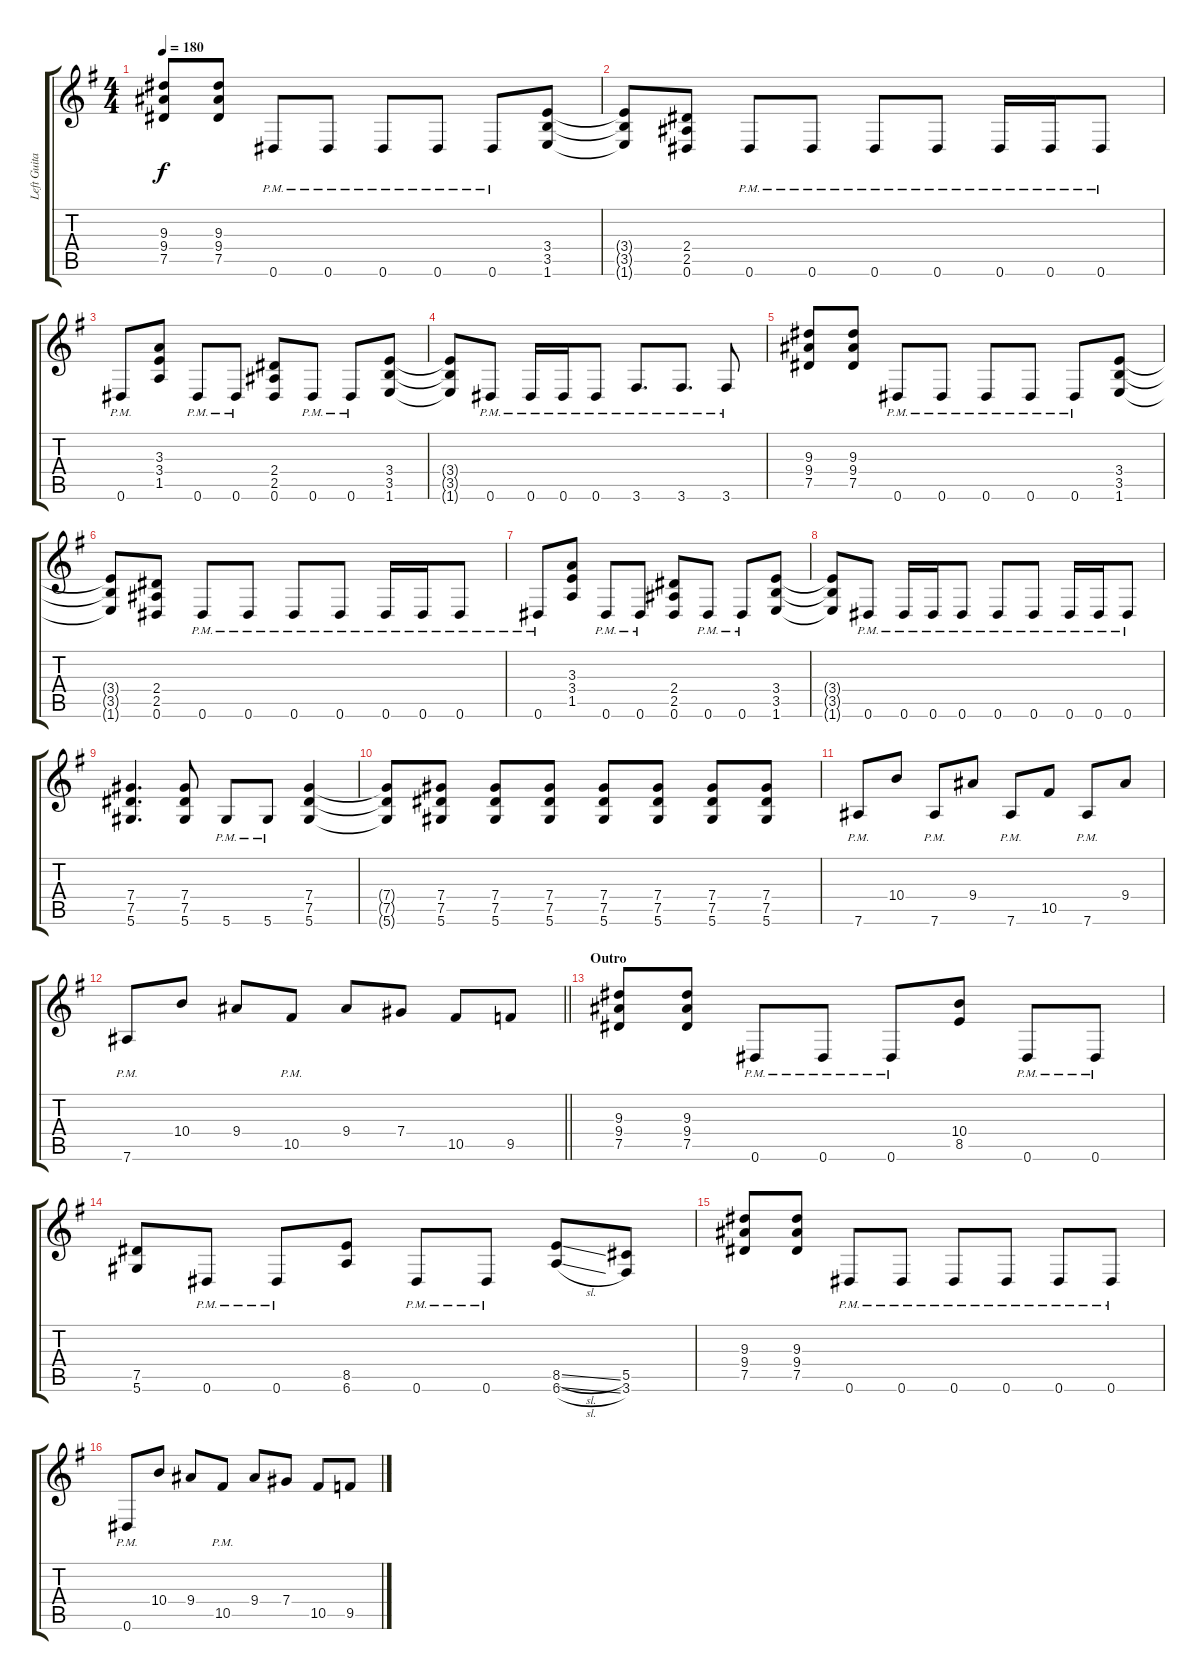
\track ("Left Guitar" "Left Guita") {instrument overdrivenguitar}
\staff {score tabs}
\tuning (Eb4 Bb3 Gb3 Db3 Ab2 Eb2) {hide}
\ts (4 4)
\tempo 180
\clef g2
\ks g
(9.3 9.4 7.5).8{dy f} (9.3 9.4 7.5).8 0.6{pm}.8 0.6{pm}.8 0.6{pm}.8 0.6{pm}.8 0.6{pm}.8 (3.4 3.5 1.6).8 |
(3.4{t} 3.5{t} 1.6{t}).8 (2.4 2.5 0.6).8 0.6{pm}.8 0.6{pm}.8 0.6{pm}.8 0.6{pm}.8 0.6{pm}.16 0.6{pm}.16 0.6{pm}.8 |
0.6{pm}.8 (3.3 3.4 1.5).8 0.6{pm}.8 0.6{pm}.8 (2.4 2.5 0.6).8 0.6{pm}.8 0.6{pm}.8 (3.4 3.5 1.6).8 |
(3.4{t} 3.5{t} 1.6{t}).8 0.6{pm}.8 0.6{pm}.16 0.6{pm}.16 0.6{pm}.8 3.6{pm}.8{d} 3.6{pm}.8{d} 3.6{pm}.8 |
(9.3 9.4 7.5).8 (9.3 9.4 7.5).8 0.6{pm}.8 0.6{pm}.8 0.6{pm}.8 0.6{pm}.8 0.6{pm}.8 (3.4 3.5 1.6).8 |
(3.4{t} 3.5{t} 1.6{t}).8 (2.4 2.5 0.6).8 0.6{pm}.8 0.6{pm}.8 0.6{pm}.8 0.6{pm}.8 0.6{pm}.16 0.6{pm}.16 0.6{pm}.8 |
0.6{pm}.8 (3.3 3.4 1.5).8 0.6{pm}.8 0.6{pm}.8 (2.4 2.5 0.6).8 0.6{pm}.8 0.6{pm}.8 (3.4 3.5 1.6).8 |
(3.4{t} 3.5{t} 1.6{t}).8 0.6{pm}.8 0.6{pm}.16 0.6{pm}.16 0.6{pm}.8 0.6{pm}.8 0.6{pm}.8 0.6{pm}.16 0.6{pm}.16 0.6{pm}.8 |
(7.4 7.5 5.6).4{d} (7.4 7.5 5.6).8 5.6{pm}.8 5.6{pm}.8 (7.4 7.5 5.6).4 |
(7.4{t} 7.5{t} 5.6{t}).8 (7.4 7.5 5.6).8 (7.4 7.5 5.6).8 (7.4 7.5 5.6).8 (7.4 7.5 5.6).8 (7.4 7.5 5.6).8 (7.4 7.5 5.6).8 (7.4 7.5 5.6).8 |
7.6{pm}.8 10.4.8 7.6{pm}.8 9.4.8 7.6{pm}.8 10.5.8 7.6{pm}.8 9.4.8 |
\barLineRight lightlight
7.6{pm}.8 10.4.8 9.4.8 10.5{pm}.8 9.4.8 7.4.8 10.5.8 9.5.8 |
\section ("" "Outro")
(9.3 9.4 7.5).8 (9.3 9.4 7.5).8 0.6{pm}.8 0.6{pm}.8 0.6{pm}.8 (10.4 8.5).8 0.6{pm}.8 0.6{pm}.8 |
(7.5 5.6).8 0.6{pm}.8 0.6{pm}.8 (8.5 6.6).8 0.6{pm}.8 0.6{pm}.8 (8.5{sl} 6.6{sl}).8 (5.5 3.6).8 |
(9.3 9.4 7.5).8 (9.3 9.4 7.5).8 0.6{pm}.8 0.6{pm}.8 0.6{pm}.8 0.6{pm}.8 0.6{pm}.8 0.6{pm}.8 |
0.6{pm}.8 10.4.8 9.4.8 10.5{pm}.8 9.4.8 7.4.8 10.5.8 9.5.8
